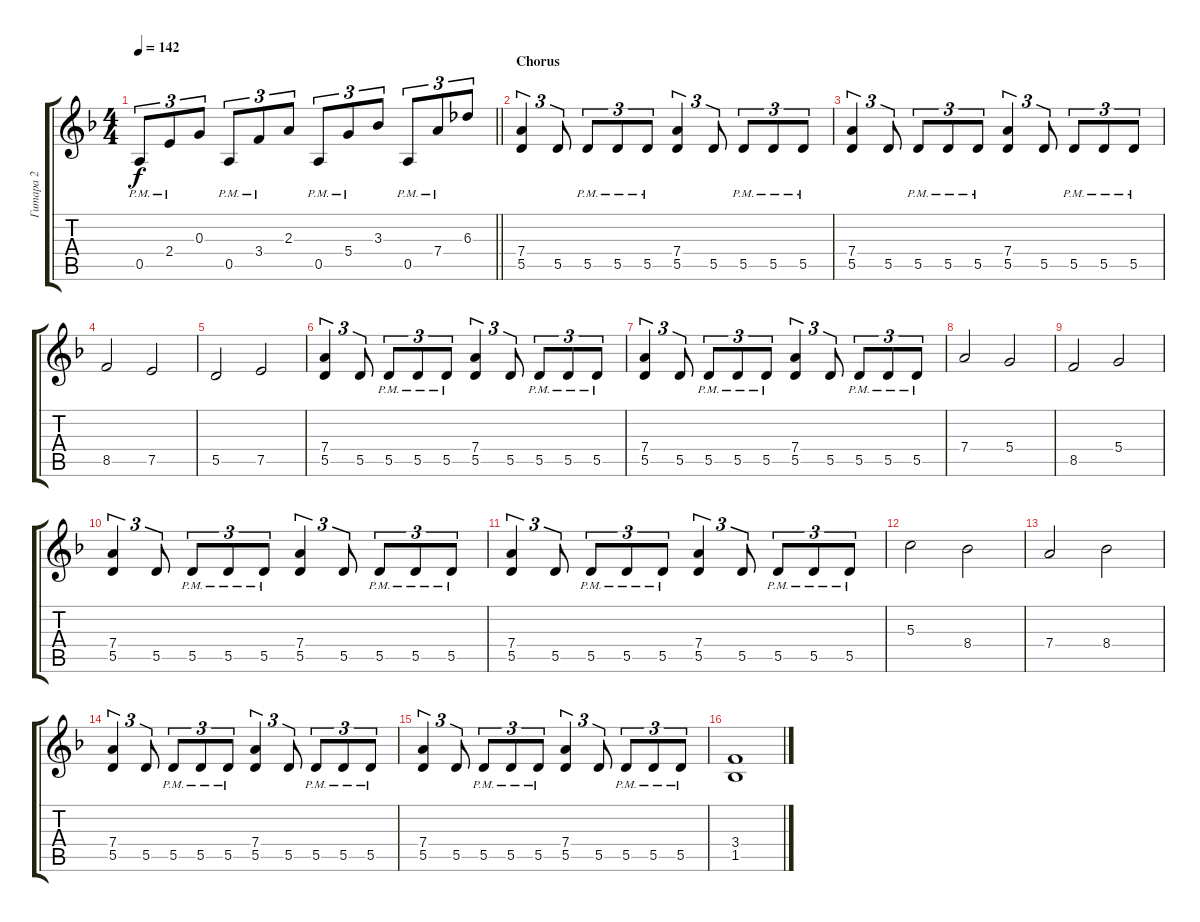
\track ("Гитара 2" "Гитара 2") {instrument distortionguitar}
\staff {score tabs}
\tuning (E4 B3 G3 D3 A2 E2) {hide}
\ts (4 4)
\tempo 142
\clef g2
\barLineRight lightlight
\ks dminor
0.5{pm}.8{tu (3 2) dy f} 2.4{pm}.8{tu (3 2)} 0.3.8{tu (3 2)} 0.5{pm}.8{tu (3 2)} 3.4{pm}.8{tu (3 2)} 2.3.8{tu (3 2)} 0.5{pm}.8{tu (3 2)} 5.4{pm}.8{tu (3 2)} 3.3.8{tu (3 2)} 0.5{pm}.8{tu (3 2)} 7.4{pm}.8{tu (3 2)} 6.3.8{tu (3 2)} |
\section ("" "Chorus")
(7.4 5.5).4{tu (3 2)} 5.5.8{tu (3 2)} 5.5{pm}.8{tu (3 2)} 5.5{pm}.8{tu (3 2)} 5.5{pm}.8{tu (3 2)} (7.4 5.5).4{tu (3 2)} 5.5.8{tu (3 2)} 5.5{pm}.8{tu (3 2)} 5.5{pm}.8{tu (3 2)} 5.5{pm}.8{tu (3 2)} |
(7.4 5.5).4{tu (3 2)} 5.5.8{tu (3 2)} 5.5{pm}.8{tu (3 2)} 5.5{pm}.8{tu (3 2)} 5.5{pm}.8{tu (3 2)} (7.4 5.5).4{tu (3 2)} 5.5.8{tu (3 2)} 5.5{pm}.8{tu (3 2)} 5.5{pm}.8{tu (3 2)} 5.5{pm}.8{tu (3 2)} |
8.5.2 7.5.2 |
5.5.2 7.5.2 |
(7.4 5.5).4{tu (3 2)} 5.5.8{tu (3 2)} 5.5{pm}.8{tu (3 2)} 5.5{pm}.8{tu (3 2)} 5.5{pm}.8{tu (3 2)} (7.4 5.5).4{tu (3 2)} 5.5.8{tu (3 2)} 5.5{pm}.8{tu (3 2)} 5.5{pm}.8{tu (3 2)} 5.5{pm}.8{tu (3 2)} |
(7.4 5.5).4{tu (3 2)} 5.5.8{tu (3 2)} 5.5{pm}.8{tu (3 2)} 5.5{pm}.8{tu (3 2)} 5.5{pm}.8{tu (3 2)} (7.4 5.5).4{tu (3 2)} 5.5.8{tu (3 2)} 5.5{pm}.8{tu (3 2)} 5.5{pm}.8{tu (3 2)} 5.5{pm}.8{tu (3 2)} |
7.4.2 5.4.2 |
8.5.2 5.4.2 |
(7.4 5.5).4{tu (3 2)} 5.5.8{tu (3 2)} 5.5{pm}.8{tu (3 2)} 5.5{pm}.8{tu (3 2)} 5.5{pm}.8{tu (3 2)} (7.4 5.5).4{tu (3 2)} 5.5.8{tu (3 2)} 5.5{pm}.8{tu (3 2)} 5.5{pm}.8{tu (3 2)} 5.5{pm}.8{tu (3 2)} |
(7.4 5.5).4{tu (3 2)} 5.5.8{tu (3 2)} 5.5{pm}.8{tu (3 2)} 5.5{pm}.8{tu (3 2)} 5.5{pm}.8{tu (3 2)} (7.4 5.5).4{tu (3 2)} 5.5.8{tu (3 2)} 5.5{pm}.8{tu (3 2)} 5.5{pm}.8{tu (3 2)} 5.5{pm}.8{tu (3 2)} |
5.3.2 8.4.2 |
7.4.2 8.4.2 |
(7.4 5.5).4{tu (3 2)} 5.5.8{tu (3 2)} 5.5{pm}.8{tu (3 2)} 5.5{pm}.8{tu (3 2)} 5.5{pm}.8{tu (3 2)} (7.4 5.5).4{tu (3 2)} 5.5.8{tu (3 2)} 5.5{pm}.8{tu (3 2)} 5.5{pm}.8{tu (3 2)} 5.5{pm}.8{tu (3 2)} |
(7.4 5.5).4{tu (3 2)} 5.5.8{tu (3 2)} 5.5{pm}.8{tu (3 2)} 5.5{pm}.8{tu (3 2)} 5.5{pm}.8{tu (3 2)} (7.4 5.5).4{tu (3 2)} 5.5.8{tu (3 2)} 5.5{pm}.8{tu (3 2)} 5.5{pm}.8{tu (3 2)} 5.5{pm}.8{tu (3 2)} |
(3.4 1.5).1
